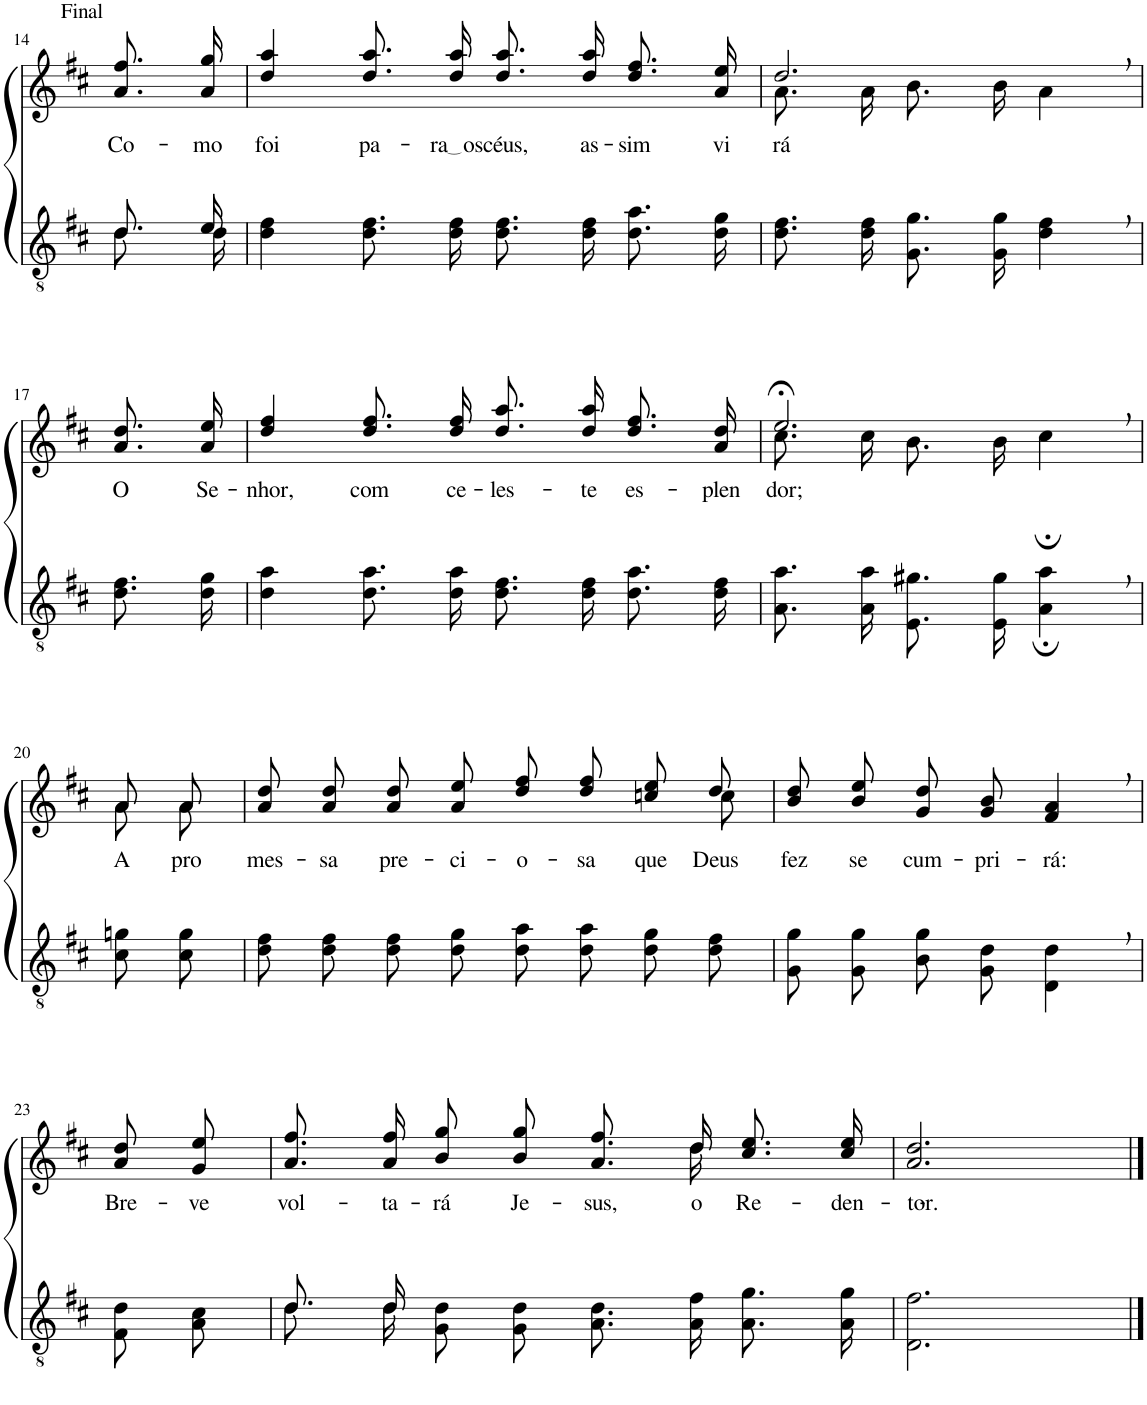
**kern	**kern	**text
*part2	*part1	*part1
*staff2	*staff1	*staff1
*I"Parte III e IV	*I"Parte I e II	*
!!LO:PB:g=z
*clefGv2	*clefG2	*
*Trd4c7	*Trd4c7	*
*k[f#c#]	*k[f#c#]	*
*M4/4	*M4/4	*
=14	=14	=14
*^	*	*
!	!	!LO:TX:a:t=Final	!
!	!	!	!LO:LY:b
8.d/L	8.d\L	8.a\ 8.ff#\L	Co-
!	!	!	!LO:LY:b
16e/Jk	16d\Jk	16a\ 16gg\Jk	-mo
=15	=15	=15	=15
!	!	!	!LO:LY:b
*v	*v	*	*
4d\ 4f#\	4dd/ 4aa/	foi
!	!	!LO:LY:b
8.d\ 8.f#\L	8.dd\ 8.aa\L	pa-
!	!	!LO:LY:b
16d\ 16f#\Jk	16dd\ 16aa\Jk	ra os
!	!	!LO:LY:b
8.d\ 8.f#\L	8.dd\ 8.aa\L	céus,
!	!	!LO:LY:b
16d\ 16f#\Jk	16dd\ 16aa\Jk	as-
!	!	!LO:LY:b
8.d\ 8.a\L	8.dd\ 8.ff#\L	-sim
!	!	!LO:LY:b
16d\ 16g\Jk	16a\ 16ee\Jk	vi-
=16	=16	=16
*	*^	*
!	!	!	!LO:LY:b
8.d\ 8.f#\L	2.dd,/	8.a\L	-rá
16d\ 16f#\Jk	.	16a\Jk	.
8.G\ 8.g\L	.	8.b\L	.
16G\ 16g\Jk	.	16b\Jk	.
4d\, 4f#\,	.	4a\	.
!!LO:LB:g=z
=17	=17	=17	=17
!	!	!	!LO:LY:b
*	*v	*v	*
8.d\ 8.f#\L	8.a\ 8.dd\L	O
!	!	!LO:LY:b
16d\ 16g\Jk	16a\ 16ee\Jk	Se-
=18	=18	=18
!	!	!LO:LY:b
4d\ 4a\	4dd/ 4ff#/	-nhor,
!	!	!LO:LY:b
8.d\ 8.a\L	8.dd\ 8.ff#\L	com
!	!	!LO:LY:b
16d\ 16a\Jk	16dd\ 16ff#\Jk	ce-
!	!	!LO:LY:b
8.d\ 8.f#\L	8.dd\ 8.aa\L	-les-
!	!	!LO:LY:b
16d\ 16f#\Jk	16dd\ 16aa\Jk	-te
!	!	!LO:LY:b
8.d\ 8.a\L	8.dd\ 8.ff#\L	es-
!	!	!LO:LY:b
16d\ 16f#\Jk	16a\ 16dd\Jk	-plen-
=19	=19	=19
*	*^	*
!	!	!	!LO:LY:b
8.A\ 8.a\L	2.ee;<,/	8.cc#\L	-dor;
16A\ 16a\Jk	.	16cc#\Jk	.
8.E\ 8.g#X\L	.	8.b\L	.
16E\ 16g#\Jk	.	16b\Jk	.
4A\;, 4a\;,	.	4cc#;\	.
!!LO:LB:g=z	!!
=20	=20	=20	=20
!	!	!	!LO:LY:b
8c#\ 8gn\L	8a/L	8a\L	A
!	!	!	!LO:LY:b
8c#\ 8g\J	8a/J	8a\J	pro-
=21	=21	=21	=21
!	!	!	!LO:LY:b
8d\ 8f#\L	8a\ 8dd\L	2..ryy	-mes-
!	!	!	!LO:LY:b
8d\ 8f#\J	8a\ 8dd\J	.	-sa
!	!	!	!LO:LY:b
8d\ 8f#\L	8a\ 8dd\L	.	pre-
!	!	!	!LO:LY:b
8d\ 8g\J	8a\ 8ee\J	.	-ci-
!	!	!	!LO:LY:b
8d\ 8a\L	8dd\ 8ff#\L	.	-o-
!	!	!	!LO:LY:b
8d\ 8a\J	8dd\ 8ff#\J	.	-sa
!	!	!	!LO:LY:b
8d\ 8g\L	8ccn\ 8ee\L	.	que
!	!	!	!LO:LY:b
8d\ 8f#\J	8dd\J	8cc\	Deus
=22	=22	=22	=22
!	!	!	!LO:LY:b
*	*v	*v	*
8G\ 8g\L	8b\ 8dd\L	fez
!	!	!LO:LY:b
8G\ 8g\J	8b\ 8ee\J	se
!	!	!LO:LY:b
8B\ 8g\L	8g/ 8dd/L	cum-
!	!	!LO:LY:b
8G\ 8d\J	8g/ 8b/J	-pri-
!	!	!LO:LY:b
4D\, 4d\,	4f#/, 4a/,	-rá:
!!LO:LB:g=z
=23	=23	=23
!	!	!LO:LY:b
8F#/ 8d/L	8a\ 8dd\L	Bre-
!	!	!LO:LY:b
8A/ 8c#/J	8g\ 8ee\J	-ve
=24	=24	=24
*^	*^	*
!	!	!	!	!LO:LY:b
8.d/L	8.d\L	2ryy	8.a\ 8.ff#\L	vol-
!	!	!	!	!LO:LY:b
16d/Jk	16d\Jk	.	16a\ 16ff#\Jk	-ta-
!	!	!	!	!LO:LY:b
2.ryy	8G\ 8d\L	.	8b\ 8gg\L	-rá
!	!	!	!	!LO:LY:b
.	8G\ 8d\J	.	8b\ 8gg\J	Je-
!	!	!	!	!LO:LY:b
.	8.A\ 8.d\L	8.ryy	8.a\ 8.ff#\L	-sus,
!	!	!	!	!LO:LY:b
.	16A\ 16f#\Jk	16dd\	16dd\Jk	o
!	!	!	!	!LO:LY:b
.	8.A\ 8.g\L	4ryy	8.cc#\ 8.ee\L	Re-
!	!	!	!	!LO:LY:b
.	16A\ 16g\Jk	.	16cc#\ 16ee\Jk	-den-
=25	=25	=25	=25	=25
!	!	!	!	!LO:LY:b
*v	*v	*	*	*
*	*v	*v	*
2.D\ 2.f#\	2.a/ 2.dd/	-tor.-
==	==	==
*-	*-	*-
